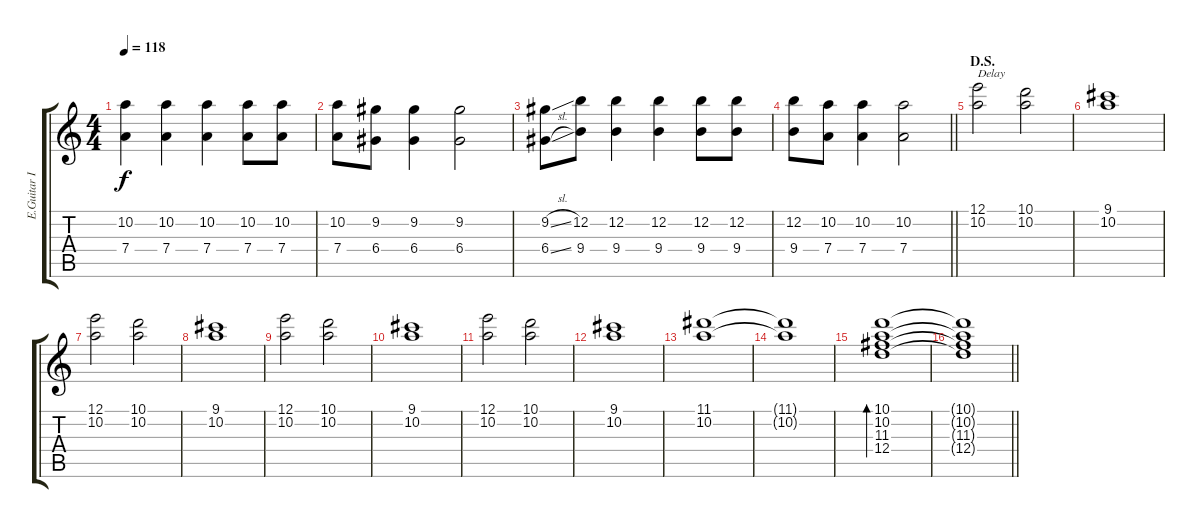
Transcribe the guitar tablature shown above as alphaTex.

\track ("E.Guitar I" "E.Guitar I") {instrument distortionguitar}
\staff {score tabs}
\tuning (E4 B3 G3 D3 A2 E2) {hide}
\ts (4 4)
\tempo 118
\clef g2
\ks c
(10.2 7.4).4{dy f} (10.2 7.4).4 (10.2 7.4).4 (10.2 7.4).8 (10.2 7.4).8 |
(10.2 7.4).8 (9.2 6.4).8 (9.2 6.4).4 (9.2 6.4).2 |
(9.2{sl} 6.4{sl}).8 (12.2 9.4).8 (12.2 9.4).4 (12.2 9.4).4 (12.2 9.4).8 (12.2 9.4).8 |
\barLineRight lightlight
(12.2 9.4).8 (10.2 7.4).8 (10.2 7.4).4 (10.2 7.4).2 |
\section ("" "D.S.")
(12.1 10.2).2{txt "Delay"} (10.1 10.2).2 |
(9.1 10.2).1 |
(12.1 10.2).2 (10.1 10.2).2 |
(9.1 10.2).1 |
(12.1 10.2).2 (10.1 10.2).2 |
(9.1 10.2).1 |
(12.1 10.2).2 (10.1 10.2).2 |
(9.1 10.2).1 |
(11.1 10.2).1 |
(11.1{t} 10.2{t}).1 |
(10.1 10.2 11.3 12.4).1{bd 60} |
\barLineRight lightlight
(10.1{t} 10.2{t} 11.3{t} 12.4{t}).1
